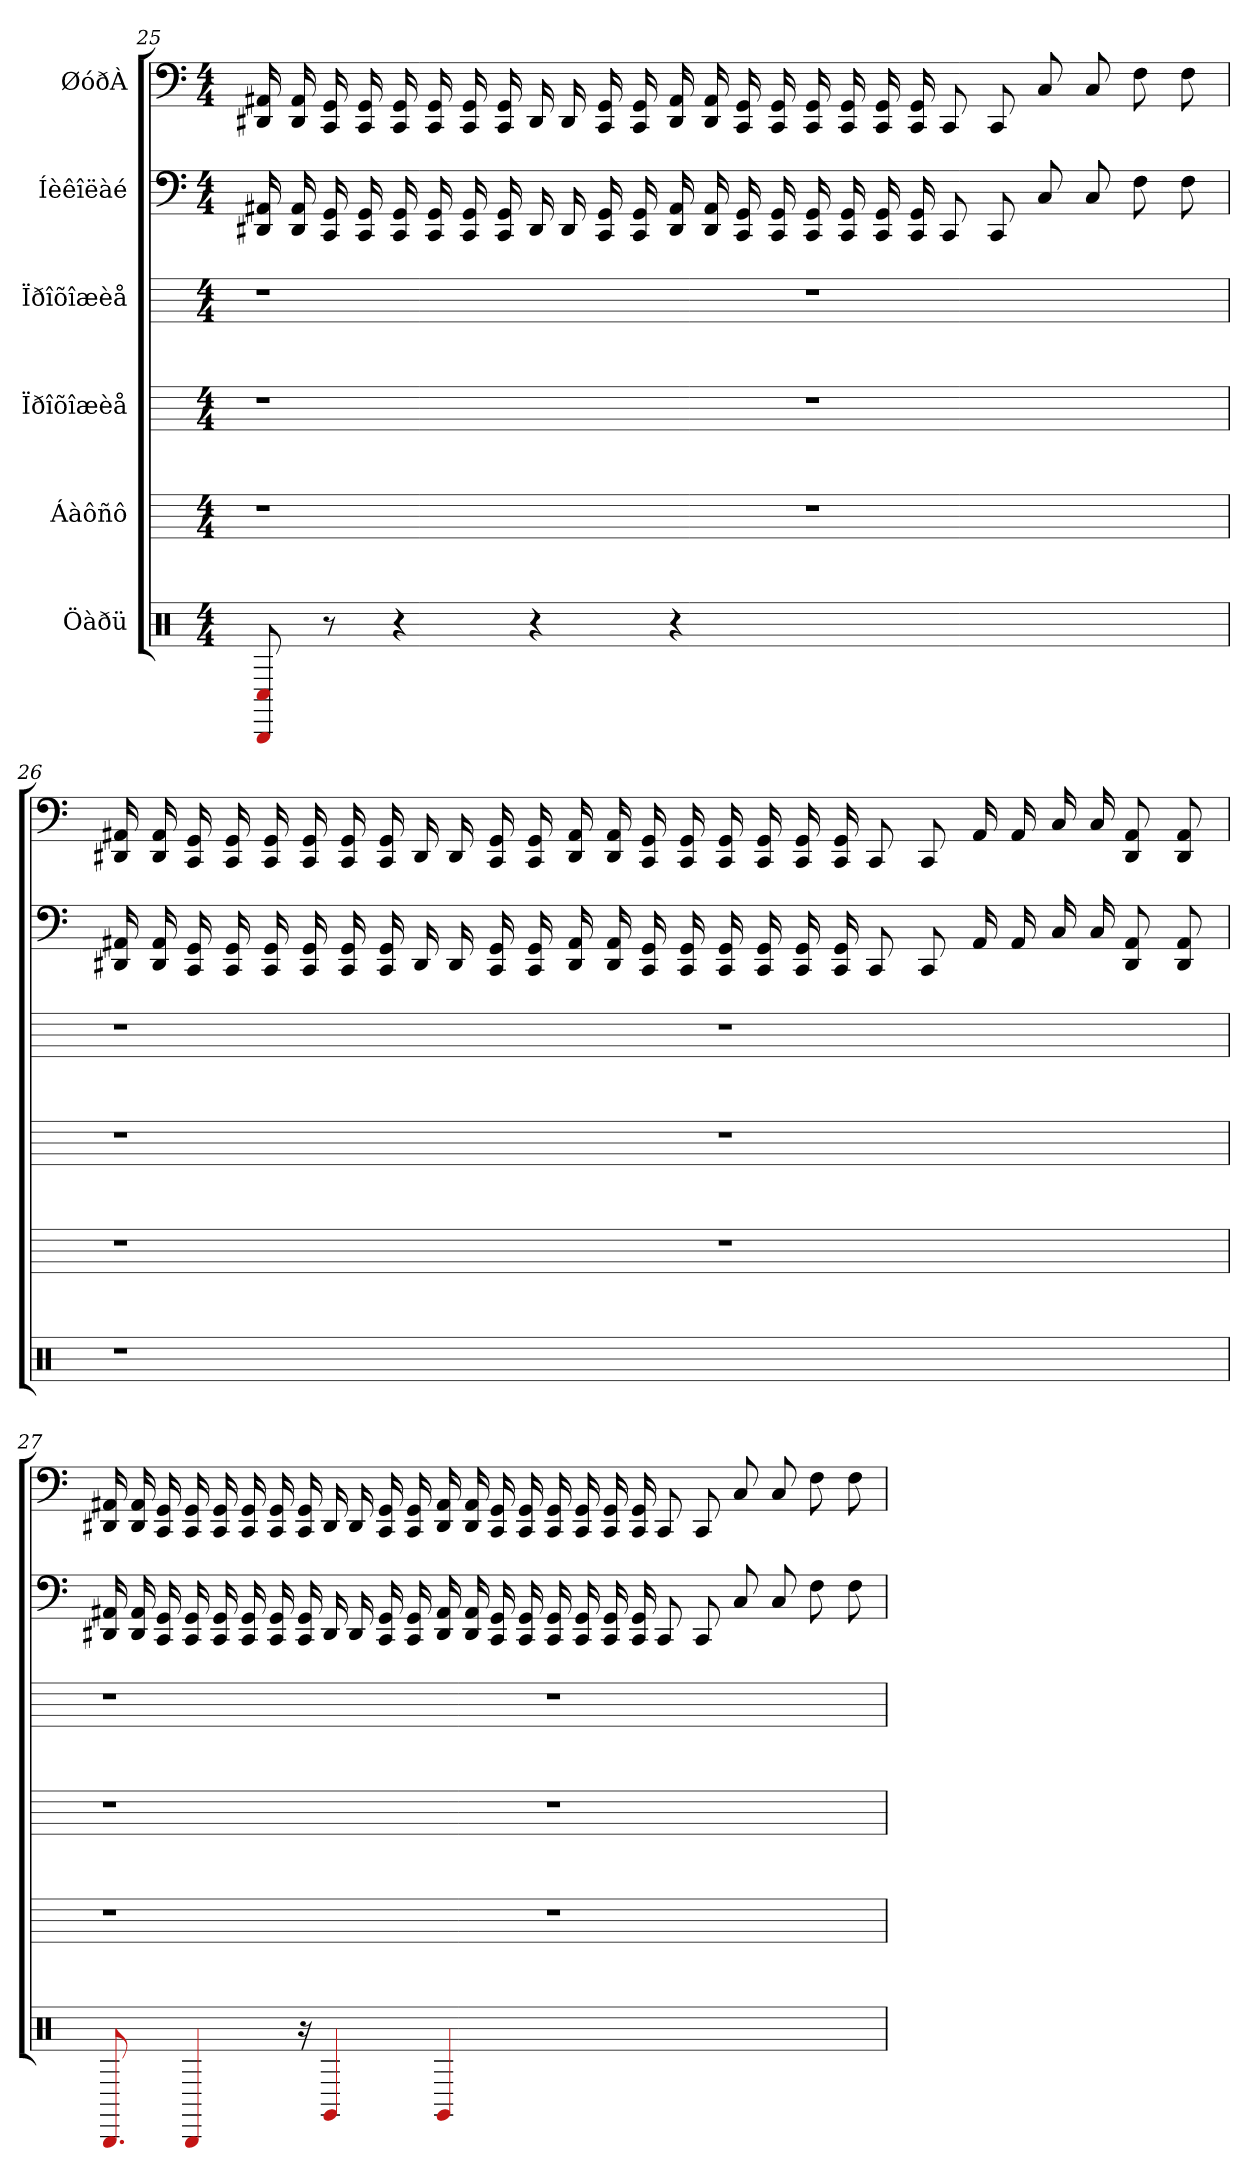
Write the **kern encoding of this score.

**kern	**kern	**kern	**kern	**kern	**kern
*part6	*part5	*part4	*part3	*part2	*part1
*staff6	*staff5	*staff4	*staff3	*staff2	*staff1
*I"Öàðü	*I"Áàôñô	*I"Ïðîõîæèå	*I"Ïðîõîæèå	*I"Íèêîëàé	*I"ØóðÀ
*clefX	*	*	*	*	*
*k[]	*k[]	*k[]	*k[]	*k[]	*k[]
*M4/4	*M4/4	*M4/4	*M4/4	*M4/4	*M4/4
=25	=25	=25	=25	=25	=25
8BBB 8C#	1r	1r	1r	16AA# 16DD#	16AA# 16DD#
.	.	.	.	16AA# 16DD#	16AA# 16DD#
8r	.	.	.	16GG 16CC	16GG 16CC
.	.	.	.	16GG 16CC	16GG 16CC
4r	.	.	.	16GG 16CC	16GG 16CC
.	.	.	.	16GG 16CC	16GG 16CC
.	.	.	.	16GG 16CC	16GG 16CC
.	.	.	.	16GG 16CC	16GG 16CC
4r	.	.	.	16DD#	16DD#
.	.	.	.	16DD#	16DD#
.	.	.	.	16GG 16CC	16GG 16CC
.	.	.	.	16GG 16CC	16GG 16CC
4r	.	.	.	16AA# 16DD#	16AA# 16DD#
.	.	.	.	16AA# 16DD#	16AA# 16DD#
.	.	.	.	16GG 16CC	16GG 16CC
.	.	.	.	16GG 16CC	16GG 16CC
1ryy	1r	1r	1r	16GG 16CC	16GG 16CC
.	.	.	.	16GG 16CC	16GG 16CC
.	.	.	.	16GG 16CC	16GG 16CC
.	.	.	.	16GG 16CC	16GG 16CC
.	.	.	.	8CC	8CC
.	.	.	.	8CC	8CC
.	.	.	.	8C	8C
.	.	.	.	8C	8C
.	.	.	.	8F	8F
.	.	.	.	8F	8F
=26	=26	=26	=26	=26	=26
1r	1r	1r	1r	16AA# 16DD#	16AA# 16DD#
.	.	.	.	16AA# 16DD#	16AA# 16DD#
.	.	.	.	16GG 16CC	16GG 16CC
.	.	.	.	16GG 16CC	16GG 16CC
.	.	.	.	16GG 16CC	16GG 16CC
.	.	.	.	16GG 16CC	16GG 16CC
.	.	.	.	16GG 16CC	16GG 16CC
.	.	.	.	16GG 16CC	16GG 16CC
.	.	.	.	16DD#	16DD#
.	.	.	.	16DD#	16DD#
.	.	.	.	16GG 16CC	16GG 16CC
.	.	.	.	16GG 16CC	16GG 16CC
.	.	.	.	16AA# 16DD#	16AA# 16DD#
.	.	.	.	16AA# 16DD#	16AA# 16DD#
.	.	.	.	16GG 16CC	16GG 16CC
.	.	.	.	16GG 16CC	16GG 16CC
1ryy	1r	1r	1r	16GG 16CC	16GG 16CC
.	.	.	.	16GG 16CC	16GG 16CC
.	.	.	.	16GG 16CC	16GG 16CC
.	.	.	.	16GG 16CC	16GG 16CC
.	.	.	.	8CC	8CC
.	.	.	.	8CC	8CC
.	.	.	.	16AA#	16AA#
.	.	.	.	16AA#	16AA#
.	.	.	.	16C	16C
.	.	.	.	16C	16C
.	.	.	.	8AA# 8DD#	8AA# 8DD#
.	.	.	.	8AA# 8DD#	8AA# 8DD#
=27	=27	=27	=27	=27	=27
8.BBB	1r	1r	1r	16AA# 16DD#	16AA# 16DD#
.	.	.	.	16AA# 16DD#	16AA# 16DD#
.	.	.	.	16GG 16CC	16GG 16CC
4BBB	.	.	.	16GG 16CC	16GG 16CC
.	.	.	.	16GG 16CC	16GG 16CC
.	.	.	.	16GG 16CC	16GG 16CC
.	.	.	.	16GG 16CC	16GG 16CC
16r	.	.	.	16GG 16CC	16GG 16CC
4GG#	.	.	.	16DD#	16DD#
.	.	.	.	16DD#	16DD#
.	.	.	.	16GG 16CC	16GG 16CC
.	.	.	.	16GG 16CC	16GG 16CC
4GG#	.	.	.	16AA# 16DD#	16AA# 16DD#
.	.	.	.	16AA# 16DD#	16AA# 16DD#
.	.	.	.	16GG 16CC	16GG 16CC
.	.	.	.	16GG 16CC	16GG 16CC
1ryy	1r	1r	1r	16GG 16CC	16GG 16CC
.	.	.	.	16GG 16CC	16GG 16CC
.	.	.	.	16GG 16CC	16GG 16CC
.	.	.	.	16GG 16CC	16GG 16CC
.	.	.	.	8CC	8CC
.	.	.	.	8CC	8CC
.	.	.	.	8C	8C
.	.	.	.	8C	8C
.	.	.	.	8F	8F
.	.	.	.	8F	8F
=	=	=	=	=	=
*-	*-	*-	*-	*-	*-
